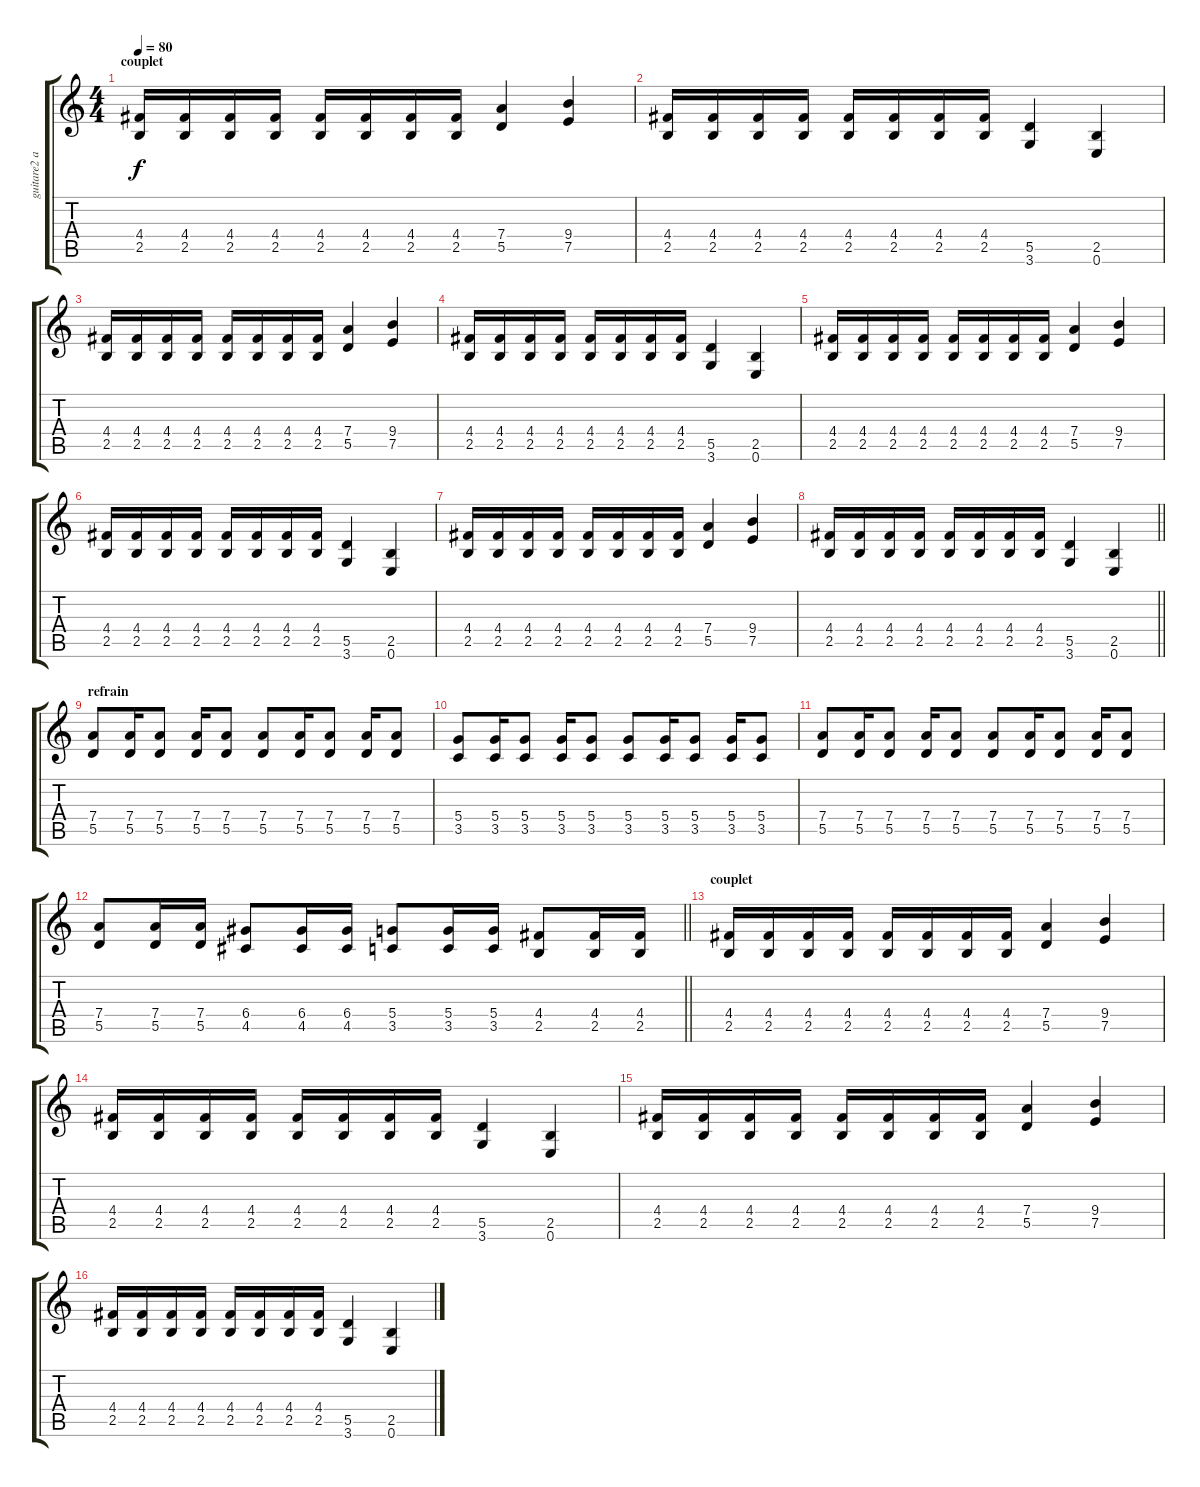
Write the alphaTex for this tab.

\track ("guitare2 alice" "guitare2 a") {instrument distortionguitar}
\staff {score tabs}
\tuning (E4 B3 G3 D3 A2 E2) {hide}
\ts (4 4)
\section ("" "couplet")
\tempo 80
\clef g2
\ks c
(4.4 2.5).16{dy f} (4.4 2.5).16 (4.4 2.5).16 (4.4 2.5).16 (4.4 2.5).16 (4.4 2.5).16 (4.4 2.5).16 (4.4 2.5).16 (7.4 5.5).4 (9.4 7.5).4 |
(4.4 2.5).16 (4.4 2.5).16 (4.4 2.5).16 (4.4 2.5).16 (4.4 2.5).16 (4.4 2.5).16 (4.4 2.5).16 (4.4 2.5).16 (5.5 3.6).4 (2.5 0.6).4 |
(4.4 2.5).16 (4.4 2.5).16 (4.4 2.5).16 (4.4 2.5).16 (4.4 2.5).16 (4.4 2.5).16 (4.4 2.5).16 (4.4 2.5).16 (7.4 5.5).4 (9.4 7.5).4 |
(4.4 2.5).16 (4.4 2.5).16 (4.4 2.5).16 (4.4 2.5).16 (4.4 2.5).16 (4.4 2.5).16 (4.4 2.5).16 (4.4 2.5).16 (5.5 3.6).4 (2.5 0.6).4 |
(4.4 2.5).16 (4.4 2.5).16 (4.4 2.5).16 (4.4 2.5).16 (4.4 2.5).16 (4.4 2.5).16 (4.4 2.5).16 (4.4 2.5).16 (7.4 5.5).4 (9.4 7.5).4 |
(4.4 2.5).16 (4.4 2.5).16 (4.4 2.5).16 (4.4 2.5).16 (4.4 2.5).16 (4.4 2.5).16 (4.4 2.5).16 (4.4 2.5).16 (5.5 3.6).4 (2.5 0.6).4 |
(4.4 2.5).16 (4.4 2.5).16 (4.4 2.5).16 (4.4 2.5).16 (4.4 2.5).16 (4.4 2.5).16 (4.4 2.5).16 (4.4 2.5).16 (7.4 5.5).4 (9.4 7.5).4 |
\barLineRight lightlight
(4.4 2.5).16 (4.4 2.5).16 (4.4 2.5).16 (4.4 2.5).16 (4.4 2.5).16 (4.4 2.5).16 (4.4 2.5).16 (4.4 2.5).16 (5.5 3.6).4 (2.5 0.6).4 |
\section ("" "refrain")
(7.4 5.5).8 (7.4 5.5).16 (7.4 5.5).8 (7.4 5.5).16 (7.4 5.5).8 (7.4 5.5).8 (7.4 5.5).16 (7.4 5.5).8 (7.4 5.5).16 (7.4 5.5).8 |
(5.4 3.5).8 (5.4 3.5).16 (5.4 3.5).8 (5.4 3.5).16 (5.4 3.5).8 (5.4 3.5).8 (5.4 3.5).16 (5.4 3.5).8 (5.4 3.5).16 (5.4 3.5).8 |
(7.4 5.5).8 (7.4 5.5).16 (7.4 5.5).8 (7.4 5.5).16 (7.4 5.5).8 (7.4 5.5).8 (7.4 5.5).16 (7.4 5.5).8 (7.4 5.5).16 (7.4 5.5).8 |
\barLineRight lightlight
(7.4 5.5).8 (7.4 5.5).16 (7.4 5.5).16 (6.4 4.5).8 (6.4 4.5).16 (6.4 4.5).16 (5.4 3.5).8 (5.4 3.5).16 (5.4 3.5).16 (4.4 2.5).8 (4.4 2.5).16 (4.4 2.5).16 |
\section ("" "couplet")
(4.4 2.5).16 (4.4 2.5).16 (4.4 2.5).16 (4.4 2.5).16 (4.4 2.5).16 (4.4 2.5).16 (4.4 2.5).16 (4.4 2.5).16 (7.4 5.5).4 (9.4 7.5).4 |
(4.4 2.5).16 (4.4 2.5).16 (4.4 2.5).16 (4.4 2.5).16 (4.4 2.5).16 (4.4 2.5).16 (4.4 2.5).16 (4.4 2.5).16 (5.5 3.6).4 (2.5 0.6).4 |
(4.4 2.5).16 (4.4 2.5).16 (4.4 2.5).16 (4.4 2.5).16 (4.4 2.5).16 (4.4 2.5).16 (4.4 2.5).16 (4.4 2.5).16 (7.4 5.5).4 (9.4 7.5).4 |
(4.4 2.5).16 (4.4 2.5).16 (4.4 2.5).16 (4.4 2.5).16 (4.4 2.5).16 (4.4 2.5).16 (4.4 2.5).16 (4.4 2.5).16 (5.5 3.6).4 (2.5 0.6).4
